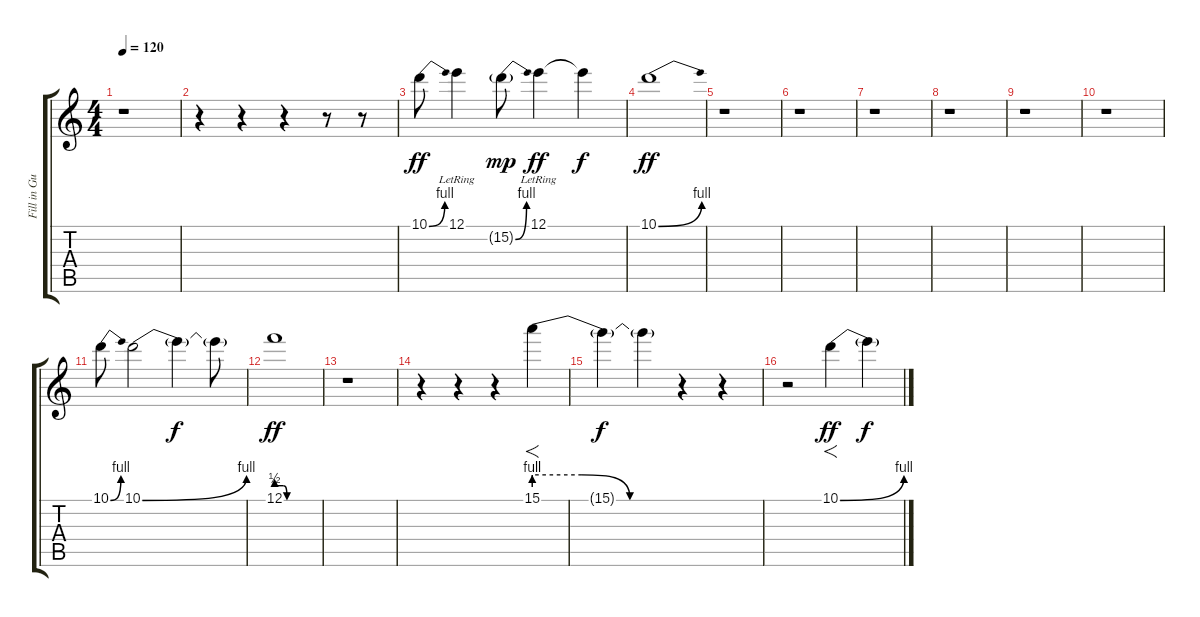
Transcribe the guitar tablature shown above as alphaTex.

\track ("Fill in Guitar" "Fill in Gu") {instrument distortionguitar}
\staff {score tabs}
\tuning (E4 B3 G3 D3 A2 E2) {hide}
\ts (4 4)
\tempo 120
\clef g2
\ks c
r.1{dy ff} |
r.4 r.4 r.4 r.8 r.8 |
10.1{be (bend 0 0 60 4)}.8 12.1{lr}.4 15.2{be (bend 0 0 60 4) g}.8{dy mp} 12.1{lr}.4{dy ff} 12.1{t}.4{dy f} |
10.1{be (bend 0 0 60 4)}.1{dy ff} |
r.1 |
r.1 |
r.1 |
r.1 |
r.1 |
r.1 |
10.1{be (bend 0 0 60 4)}.8 10.1{be (bend 0 0 60 4)}.2 10.1{t}.4{dy f} 10.1{t}.8 |
12.1{be (custom 0 2 10 2 15 0 40 0 60 0)}.1{dy ff} |
r.1 |
r.4 r.4 r.4 15.1{be (custom 0 4 20 4 40 0 60 0)}.4{f} |
15.1{t}.4{dy f} 15.1{t}.4 r.4 r.4 |
r.2 10.1{be (bend 0 0 60 4)}.4{f dy ff} 10.1{t}.4{dy f}
